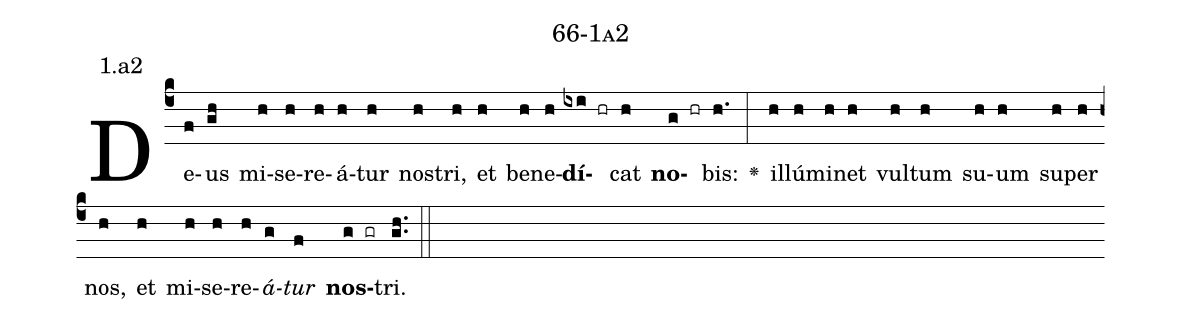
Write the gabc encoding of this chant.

name: 66-1a2;
annotation: 1.a2;
%%
(c4)De(f)us(gh) mi(h)se(h)re(h)á(h)tur(h) nos(h)tri,(h) et(h) be(h)ne(h)<b>dí</b>(ixi hr)cat(h) <b>no</b>(g hr)bis:(h.) <v>\greheightstar</v>(:) il(h)lú(h)mi(h)net(h) vul(h)tum(h) su(h)um(h) su(h)per(h) nos,(h) et(h) mi(h)se(h)re(h)<i>á</i>(g)<i>tur</i>(f) <b>nos</b>(g gr)tri.(gh..) (::)


%E(h) u(h) o(g) u(f) a(g) e.(gh..) (::)
